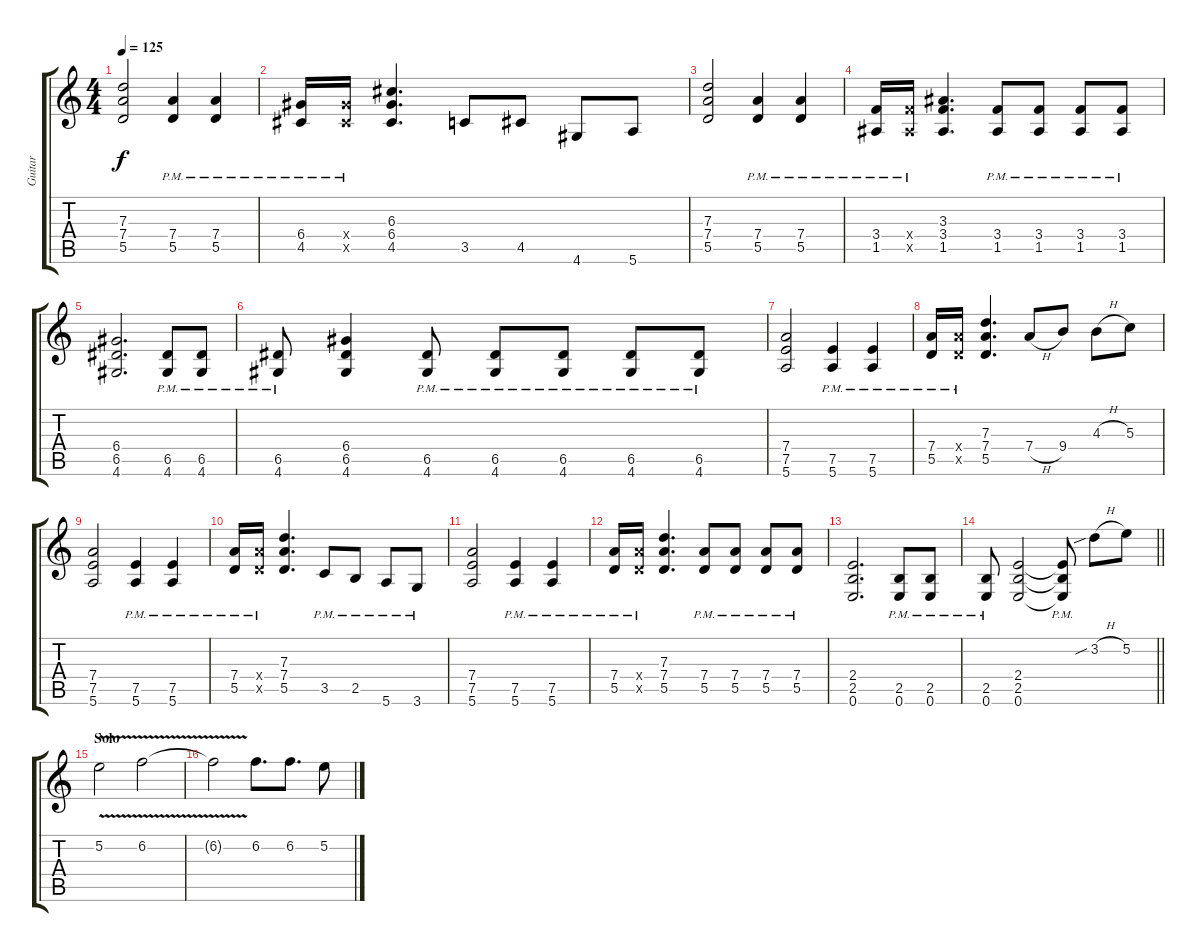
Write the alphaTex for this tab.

\track ("Guitar" "Guitar") {instrument distortionguitar}
\staff {score tabs}
\tuning (E4 B3 G3 D3 A2 E2) {hide}
\ts (4 4)
\tempo 125
\clef g2
\ks c
(7.3 7.4 5.5).2{dy f} (7.4{pm} 5.5{pm}).4 (7.4{pm} 5.5{pm}).4 |
(6.4{pm} 4.5{pm}).16 (6.4{pm x} 4.5{pm x}).16 (6.3 6.4 4.5).4{d} 3.5.8 4.5.8 4.6.8 5.6.8 |
(7.3 7.4 5.5).2 (7.4{pm} 5.5{pm}).4 (7.4{pm} 5.5{pm}).4 |
(3.4{pm} 1.5{pm}).16 (3.4{pm x} 1.5{pm x}).16 (3.3 3.4 1.5).4{d} (3.4{pm} 1.5{pm}).8 (3.4{pm} 1.5{pm}).8 (3.4{pm} 1.5{pm}).8 (3.4{pm} 1.5{pm}).8 |
(6.4 6.5 4.6).2{d} (6.5{pm} 4.6{pm}).8 (6.5{pm} 4.6{pm}).8 |
(6.5{pm} 4.6{pm}).8 (6.4 6.5 4.6).4 (6.5{pm} 4.6{pm}).8 (6.5{pm} 4.6{pm}).8 (6.5{pm} 4.6{pm}).8 (6.5{pm} 4.6{pm}).8 (6.5{pm} 4.6{pm}).8 |
(7.4 7.5 5.6).2 (7.5{pm} 5.6{pm}).4 (7.5{pm} 5.6{pm}).4 |
(7.4{pm} 5.5).16 (7.4{pm x} 5.5{pm x}).16 (7.3 7.4 5.5).4{d} 7.4{h}.8 9.4.8 4.3{h}.8 5.3.8 |
(7.4 7.5 5.6).2 (7.5{pm} 5.6{pm}).4 (7.5{pm} 5.6{pm}).4 |
(7.4{pm} 5.5).16 (7.4{pm x} 5.5{pm x}).16 (7.3 7.4 5.5).4{d} 3.5{pm}.8 2.5{pm}.8 5.6{pm}.8 3.6{pm}.8 |
(7.4 7.5 5.6).2 (7.5{pm} 5.6{pm}).4 (7.5{pm} 5.6{pm}).4 |
(7.4{pm} 5.5).16 (7.4{pm x} 5.5{pm x}).16 (7.3 7.4 5.5).4{d} (7.4{pm} 5.5{pm}).8 (7.4{pm} 5.5{pm}).8 (7.4{pm} 5.5{pm}).8 (7.4{pm} 5.5{pm}).8 |
(2.4 2.5 0.6).2{d} (2.5{pm} 0.6{pm}).8 (2.5{pm} 0.6{pm}).8 |
\barLineRight lightlight
(2.5{pm} 0.6{pm}).8 (2.4 2.5 0.6).2 (2.4{t} 2.5{pm t} 0.6{pm t}).8 3.2{sib h}.8 5.2.8 |
\section ("" "Solo")
5.2{v}.2 6.2{v}.2 |
6.2{t}.2 6.2.8{d} 6.2.8{d} 5.2.8
